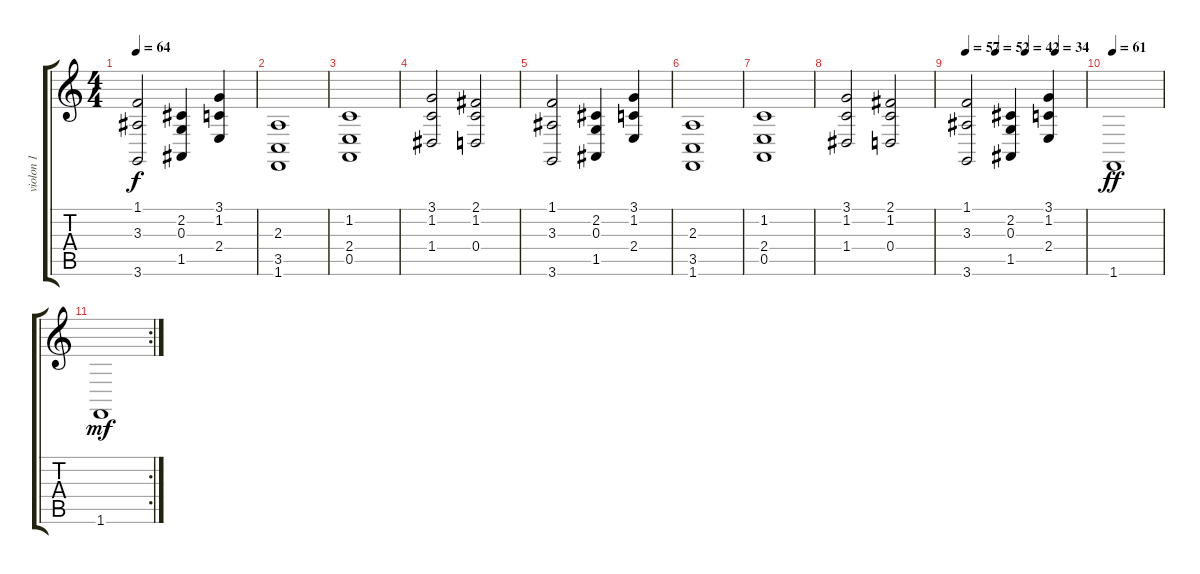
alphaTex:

\track ("violon 1" "violon 1") {instrument stringensemble1}
\staff {score tabs}
\tuning (E4 B3 G3 D3 A2 E2) {hide}
\ts (4 4)
\tempo 64
\clef g2
\ks c
(1.1 3.3 3.6).2{dy f} (2.2 0.3 1.5).4 (3.1 1.2 2.4).4 |
(2.3 3.5 1.6).1 |
(1.2 2.4 0.5).1 |
(3.1 1.2 1.4).2 (2.1 1.2 0.4).2 |
(1.1 3.3 3.6).2 (2.2 0.3 1.5).4 (3.1 1.2 2.4).4 |
(2.3 3.5 1.6).1 |
(1.2 2.4 0.5).1 |
(3.1 1.2 1.4).2 (2.1 1.2 0.4).2 |
\tempo 57
\tempo (52 0.25)
\tempo (42 0.5)
\tempo (34 0.75)
(1.1 3.3 3.6).2 (2.2 0.3 1.5).4 (3.1 1.2 2.4).4 |
\tempo 61
1.6.1{dy ff} |
\rc 2
1.6.1{dy mf}
